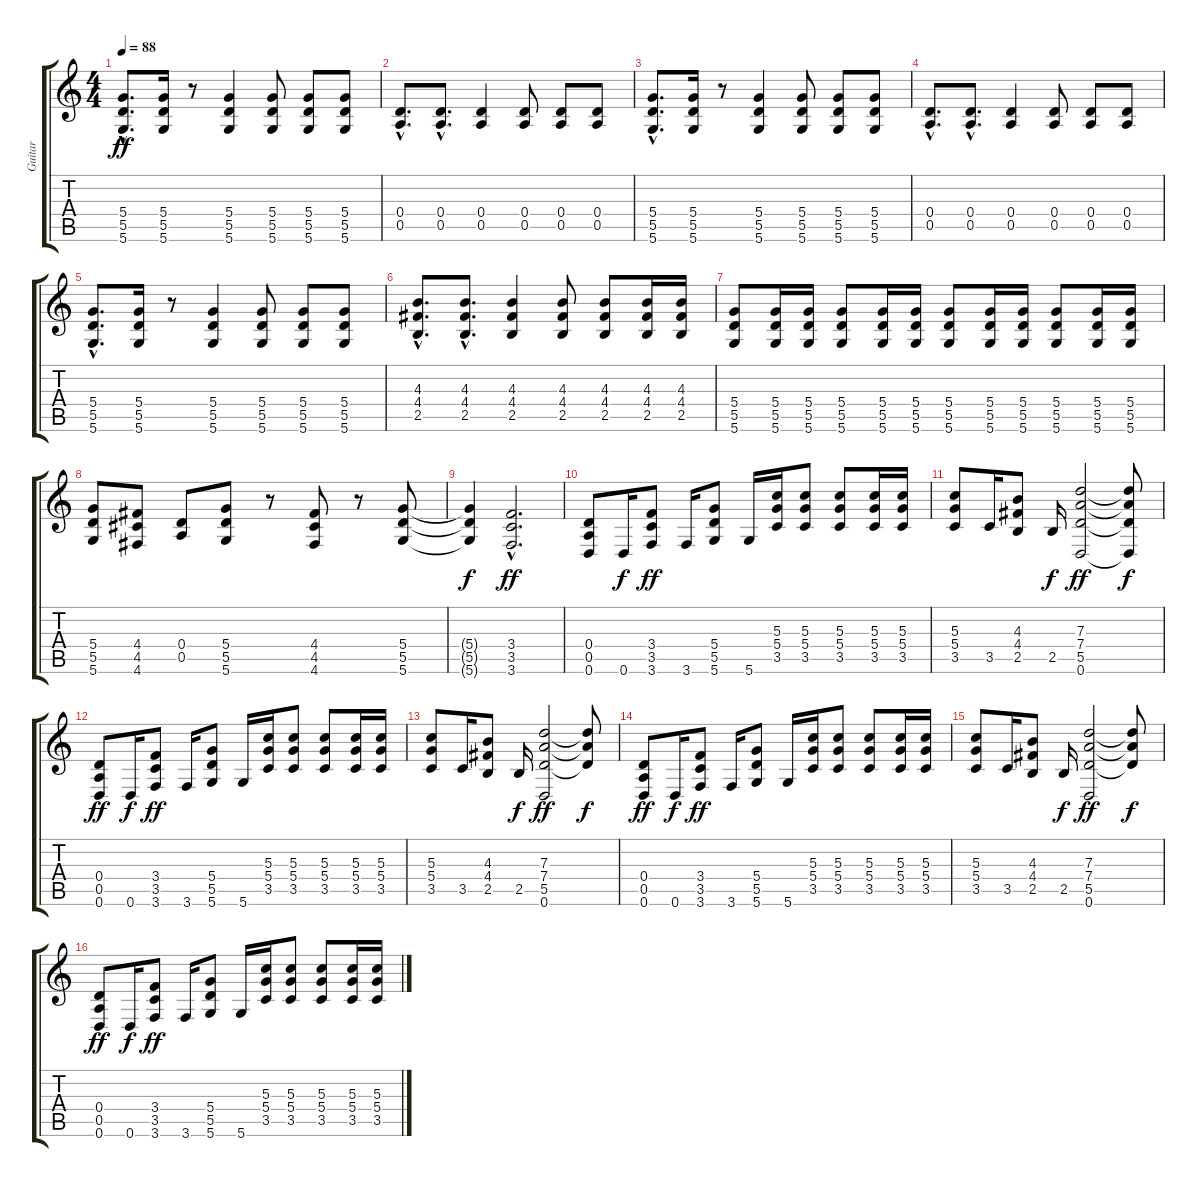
\track ("Guitar" "Guitar") {instrument distortionguitar}
\staff {score tabs}
\tuning (E4 B3 G3 D3 A2 D2) {hide}
\ts (4 4)
\tempo 88
\clef g2
\ks c
(5.4{hac} 5.5{hac} 5.6{hac}).8{d dy ff} (5.4 5.5 5.6).16 r.8 (5.4 5.5 5.6).4 (5.4 5.5 5.6).8 (5.4 5.5 5.6).8 (5.4 5.5 5.6).8 |
(0.4{hac} 0.5{hac}).8{d} (0.4{hac} 0.5{hac}).8{d} (0.4 0.5).4 (0.4 0.5).8 (0.4 0.5).8 (0.4 0.5).8 |
(5.4{hac} 5.5{hac} 5.6{hac}).8{d} (5.4 5.5 5.6).16 r.8 (5.4 5.5 5.6).4 (5.4 5.5 5.6).8 (5.4 5.5 5.6).8 (5.4 5.5 5.6).8 |
(0.4{hac} 0.5{hac}).8{d} (0.4{hac} 0.5{hac}).8{d} (0.4 0.5).4 (0.4 0.5).8 (0.4 0.5).8 (0.4 0.5).8 |
(5.4{hac} 5.5{hac} 5.6{hac}).8{d} (5.4 5.5 5.6).16 r.8 (5.4 5.5 5.6).4 (5.4 5.5 5.6).8 (5.4 5.5 5.6).8 (5.4 5.5 5.6).8 |
(4.3{hac} 4.4{hac} 2.5{hac}).8{d} (4.3{hac} 4.4{hac} 2.5{hac}).8{d} (4.3 4.4 2.5).4 (4.3 4.4 2.5).8 (4.3 4.4 2.5).8 (4.3 4.4 2.5).16 (4.3 4.4 2.5).16 |
(5.4 5.5 5.6).8 (5.4 5.5 5.6).16 (5.4 5.5 5.6).16 (5.4 5.5 5.6).8 (5.4 5.5 5.6).16 (5.4 5.5 5.6).16 (5.4 5.5 5.6).8 (5.4 5.5 5.6).16 (5.4 5.5 5.6).16 (5.4 5.5 5.6).8 (5.4 5.5 5.6).16 (5.4 5.5 5.6).16 |
(5.4 5.5 5.6).8 (4.4 4.5 4.6).8 (0.4 0.5).8 (5.4 5.5 5.6).8 r.8 (4.4 4.5 4.6).8 r.8 (5.4 5.5 5.6).8 |
(5.4{t} 5.5{t} 5.6{t}).4{dy f} (3.4{hac} 3.5{hac} 3.6{hac}).2{d dy ff} |
(0.4 0.5 0.6).8 0.6.16{dy f instrument electricguitarmuted} (3.4 3.5 3.6).8{dy ff instrument distortionguitar} 3.6.16{instrument electricguitarmuted} (5.4 5.5 5.6).8{instrument distortionguitar} 5.6.16{instrument electricguitarmuted} (5.3 5.4 3.5).16{instrument distortionguitar} (5.3 5.4 3.5).8 (5.3 5.4 3.5).8 (5.3 5.4 3.5).16 (5.3 5.4 3.5).16 |
(5.3 5.4 3.5).8 3.5.16{instrument electricguitarmuted} (4.3 4.4 2.5).8{instrument distortionguitar} 2.5.16{dy f instrument electricguitarmuted} (7.3 7.4 5.5 0.6).2{dy ff instrument distortionguitar} (7.3{t} 7.4{t} 5.5{t} 0.6{t}).8{dy f} |
(0.4 0.5 0.6).8{dy ff} 0.6.16{dy f instrument electricguitarmuted} (3.4 3.5 3.6).8{dy ff instrument distortionguitar} 3.6.16{instrument electricguitarmuted} (5.4 5.5 5.6).8{instrument distortionguitar} 5.6.16{instrument electricguitarmuted} (5.3 5.4 3.5).16{instrument distortionguitar} (5.3 5.4 3.5).8 (5.3 5.4 3.5).8 (5.3 5.4 3.5).16 (5.3 5.4 3.5).16 |
(5.3 5.4 3.5).8 3.5.16{instrument electricguitarmuted} (4.3 4.4 2.5).8{instrument distortionguitar} 2.5.16{dy f instrument electricguitarmuted} (7.3 7.4 5.5 0.6).2{dy ff instrument distortionguitar} (7.3{t} 7.4{t} 5.5{t}).8{dy f} |
(0.4 0.5 0.6).8{dy ff} 0.6.16{dy f instrument electricguitarmuted} (3.4 3.5 3.6).8{dy ff instrument distortionguitar} 3.6.16{instrument electricguitarmuted} (5.4 5.5 5.6).8{instrument distortionguitar} 5.6.16{instrument electricguitarmuted} (5.3 5.4 3.5).16{instrument distortionguitar} (5.3 5.4 3.5).8 (5.3 5.4 3.5).8 (5.3 5.4 3.5).16 (5.3 5.4 3.5).16 |
(5.3 5.4 3.5).8 3.5.16{instrument electricguitarmuted} (4.3 4.4 2.5).8{instrument distortionguitar} 2.5.16{dy f instrument electricguitarmuted} (7.3 7.4 5.5 0.6).2{dy ff instrument distortionguitar} (7.3{t} 7.4{t} 5.5{t}).8{dy f} |
(0.4 0.5 0.6).8{dy ff} 0.6.16{dy f instrument electricguitarmuted} (3.4 3.5 3.6).8{dy ff instrument distortionguitar} 3.6.16{instrument electricguitarmuted} (5.4 5.5 5.6).8{instrument distortionguitar} 5.6.16{instrument electricguitarmuted} (5.3 5.4 3.5).16{instrument distortionguitar} (5.3 5.4 3.5).8 (5.3 5.4 3.5).8 (5.3 5.4 3.5).16 (5.3 5.4 3.5).16
